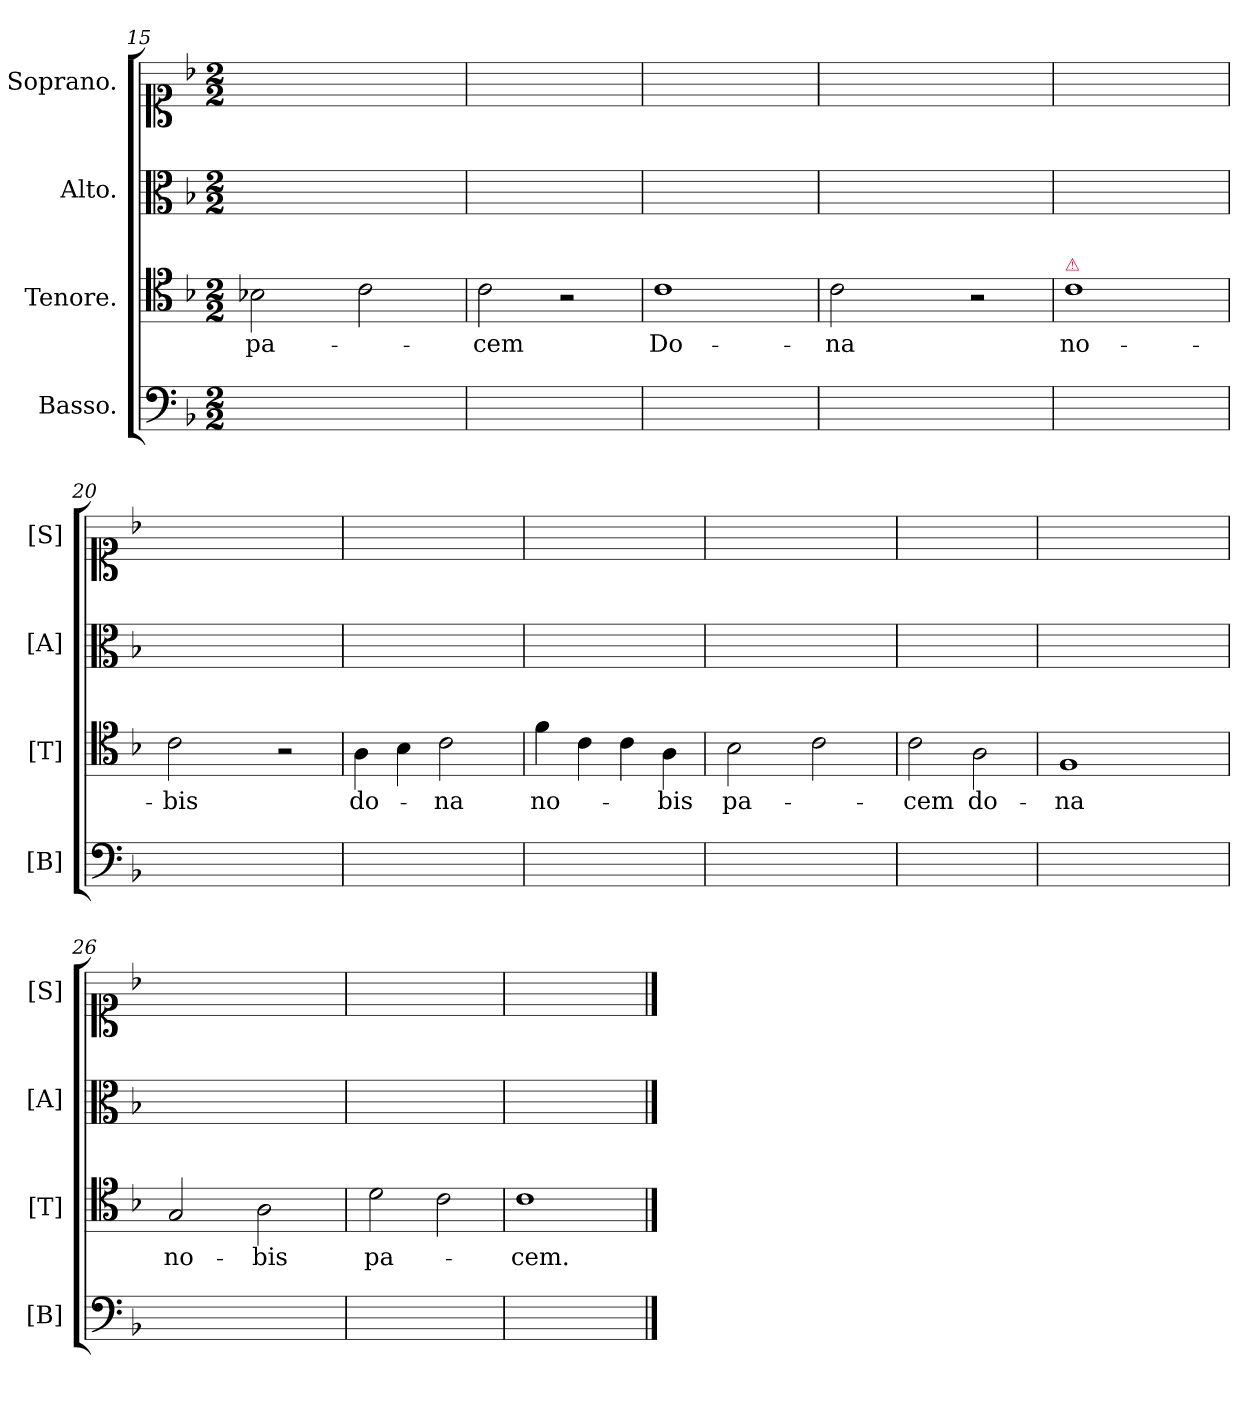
**kern	**text	**kern	**text	**kern	**text	**kern	**text
*part4	*part4	*part3	*part3	*part2	*part2	*part1	*part1
*staff4	*staff4	*staff3	*staff3	*staff2	*staff2	*staff1	*staff1
*I"Basso.	*	*I"Tenore.	*	*I"Alto.	*	*I"Soprano.	*
*I'[B]	*	*I'[T]	*	*I'[A]	*	*I'[S]	*
*clefF4	*	*clefC4	*	*clefC3	*	*clefC1	*
*k[b-]	*	*k[b-]	*	*k[b-]	*	*k[b-]	*
*F:	*	*F:	*	*F:	*	*F:	*
*M2/2	*	*M2/2	*	*M2/2	*	*M2/2	*
=15	=15	=15	=15	=15	=15	=15	=15
4B-X\yy	pa-	2B-X\	pa-	4g\yy	pa-	4dd\yy	pa-
4G\yy	.	.	.	4b-X\yy	.	4gg\yy	.
4c\yy	.	2c\	.	4a\yy	.	4ff\yy	.
4C/yy	.	.	.	4g\yy	.	4ee\yy	.
=16	=16	=16	=16	=16	=16	=16	=16
2F\yy	-cem	2c\	-cem	2a\yy	-cem	2ff\yy	-cem
2ryy	.	2r	.	2ryy	.	2ryy	.
=17	=17	=17	=17	=17	=17	=17	=17
2C/yy	Do-	1c	Do-	2g\yy	Do-	2ee\yy	Do-
2c\yy	.	.	.	2g\yy	-na	2ee\yy	-na
=18	=18	=18	=18	=18	=18	=18	=18
2c\yy	-na	2c\	-na	8g\Lyy	no-	8ee\Lyy	no-
.	.	.	.	8f\yy	.	8dd\yy	.
.	.	.	.	8e\yy	.	8cc\yy	.
.	.	.	.	8f\Jyy	.	8dd\Jyy	.
2ryy	.	2r	.	2g\yy	.	2ee\yy	.
=19	=19	=19	=19	=19	=19	=19	=19
!	!	!LO:TX:a:color=crimson:t=⚠	!	!	!	!	!
2C/yy	no-	1c	no-	2g\yy	-bis	2ee\yy	-bis
2B-X\yy	.	.	.	2g\yy	pa-	2ee\yy	pa-
=20	=20	=20	=20	=20	=20	=20	=20
2B-X\yy	-bis	2c\	-bis	8g\Lyy	.	8ee\Lyy	.
.	.	.	.	8f\yy	.	8dd\yy	.
.	.	.	.	8e\yy	.	8cc\yy	.
.	.	.	.	8f\Jyy	.	8dd\Jyy	.
2ryy	.	2r	.	2g\yy	-cem	2ee\yy	-cem
=21	=21	=21	=21	=21	=21	=21	=21
4A\yy	do-	4A\	do-	4f\yy	Do-	4cc\yy	do-
4G\yy	.	4B-\	.	4g\yy	.	4b-X\yy	.
4F\yy	-na	2c\	-na	4a\yy	-na	4a\yy	-na
4E\yy	.	.	.	4b-X\yy	.	4g\yy	.
=22	=22	=22	=22	=22	=22	=22	=22
4F\yy	no-	4f\	no-	4a\yy	no-	4cc\yy	no-
4G\yy	.	4c\	.	4g\yy	.	4b-X\yy	.
4A\yy	.	4c\	.	4f\yy	.	4a\yy	.
4F\yy	-bis	4A\	-bis	4a\yy	-bis	4cc\yy	-bis
=23	=23	=23	=23	=23	=23	=23	=23
2B-X\yy	pa-	2B-\	pa-	4g\yy	pa-	2dd\yy	pa-
.	.	.	.	4b-X\yy	.	.	.
4c\yy	.	2c\	.	4a\yy	.	2ee\yy	.
4C/yy	.	.	.	4g\yy	.	.	.
=24	=24	=24	=24	=24	=24	=24	=24
2F\yy	-cem	2c\	-cem	2a\yy	-cem	2ff\yy	-cem
2A\yy	do-	2A\	do-	2f\yy	do-	2cc\yy	do-
=25	=25	=25	=25	=25	=25	=25	=25
4B-X\yy	-na	1F	-na	1fyy	-na	4dd\yy	-na
4A\yy	.	.	.	.	.	4cc\yy	.
4G\yy	.	.	.	.	.	4b-X\yy	.
4F\yy	.	.	.	.	.	4a\yy	.
=26	=26	=26	=26	=26	=26	=26	=26
2E\yy	no-	2G/	no-	4g\yy	no-	2b-X\yy	no-
.	.	.	.	4e\yy	.	.	.
2F\yy	-bis	2A\	-bis	4a\yy	-bis	2cc\yy	-bis
.	.	.	.	4f\yy	.	.	.
=27	=27	=27	=27	=27	=27	=27	=27
2BB-X/yy	pa-	2d\	pa-	2g\yy	pa-	2b-X\yy	pa-
2C/yy	.	2c\	.	2e\yy	.	2g\yy	.
=28	=28	=28	=28	=28	=28	=28	=28
1FFyy	-cem.	1c	-cem.	1fyy	-cem.	2.a\yy	-cem.
.	.	.	.	.	.	4ryy	.
==	==	==	==	==	==	==	==
*-	*-	*-	*-	*-	*-	*-	*-
